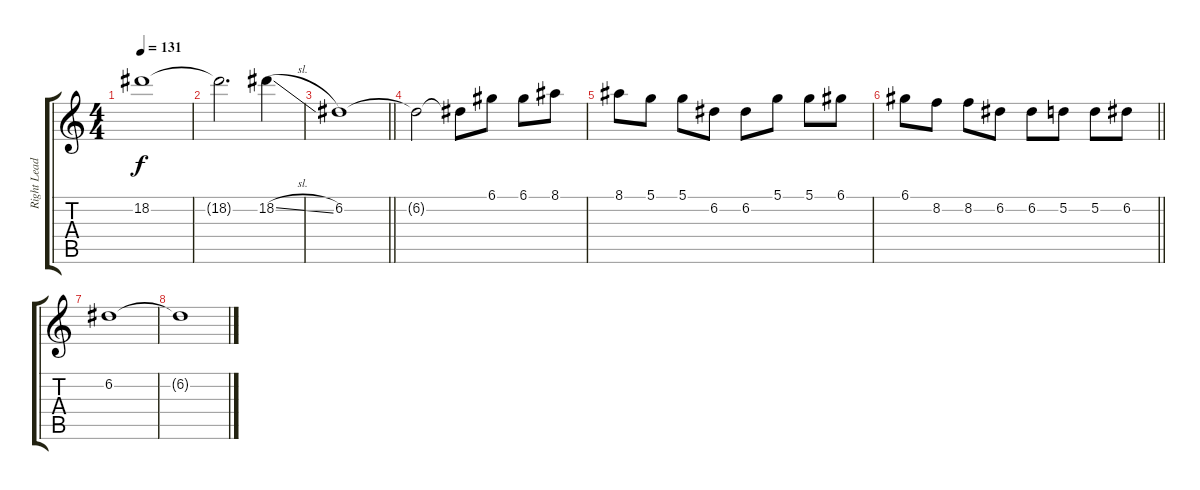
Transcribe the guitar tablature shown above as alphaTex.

\track ("Right Lead 1" "Right Lead") {instrument distortionguitar}
\staff {score tabs}
\tuning (D4 A3 F3 C3 G2 C2) {hide}
\ts (4 4)
\section ("" "")
\tempo 131
\clef g2
\ks c
18.2.1{dy f} |
18.2{t}.2{d} 18.2{sl}.4 |
\barLineRight lightlight
6.2.1 |
\section ("" "")
6.2{t}.2 6.2{t}.8 6.1.8 6.1.8 8.1.8 |
8.1.8 5.1.8 5.1.8 6.2.8 6.2.8 5.1.8 5.1.8 6.1.8 |
\barLineRight lightlight
6.1.8 8.2.8 8.2.8 6.2.8 6.2.8 5.2.8 5.2.8 6.2.8 |
6.2.1{volume 0} |
6.2{t}.1
